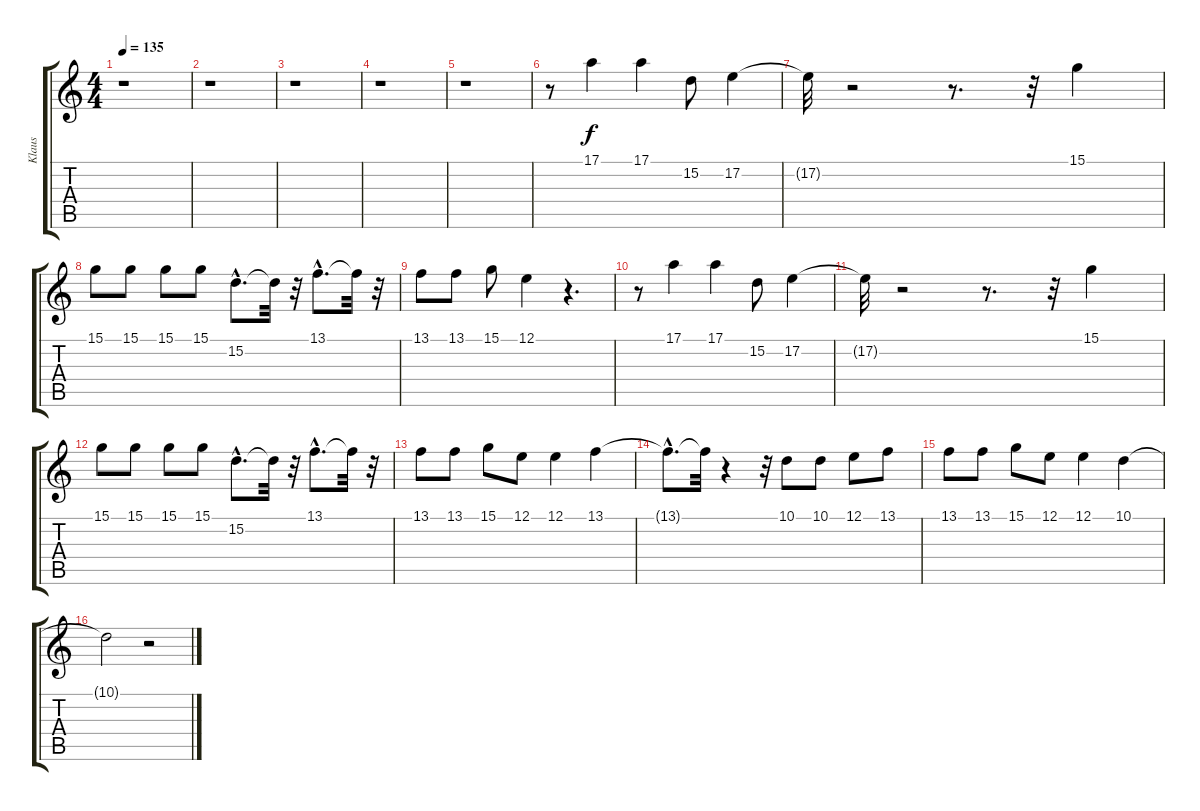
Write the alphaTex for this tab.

\track ("Klaus" "Klaus") {instrument lead6voice}
\staff {score tabs}
\tuning (E4 B3 G3 D3 A2 E2) {hide}
\ts (4 4)
\tempo 135
\clef g2
\ks c
r.1{dy f} |
r.1 |
r.1 |
r.1 |
r.1 |
r.8 17.1.4 17.1.4 15.2.8 17.2.4 |
17.2{t}.32 r.2 r.8{d} r.32 15.1.4 |
15.1.8 15.1.8 15.1.8 15.1.8 15.2{hac}.8{d} 15.2{t}.32 r.32 13.1{hac}.8{d} 13.1{t}.32 r.32 |
13.1.8 13.1.8 15.1.8 12.1.4 r.4{d} |
r.8 17.1.4 17.1.4 15.2.8 17.2.4 |
17.2{t}.32 r.2 r.8{d} r.32 15.1.4 |
15.1.8 15.1.8 15.1.8 15.1.8 15.2{hac}.8{d} 15.2{t}.32 r.32 13.1{hac}.8{d} 13.1{t}.32 r.32 |
13.1.8 13.1.8 15.1.8 12.1.8 12.1.4 13.1.4 |
13.1{hac t}.8{d} 13.1{t}.32 r.4 r.32 10.1.8 10.1.8 12.1.8 13.1.8 |
13.1.8 13.1.8 15.1.8 12.1.8 12.1.4 10.1.4 |
10.1{t}.2 r.2
